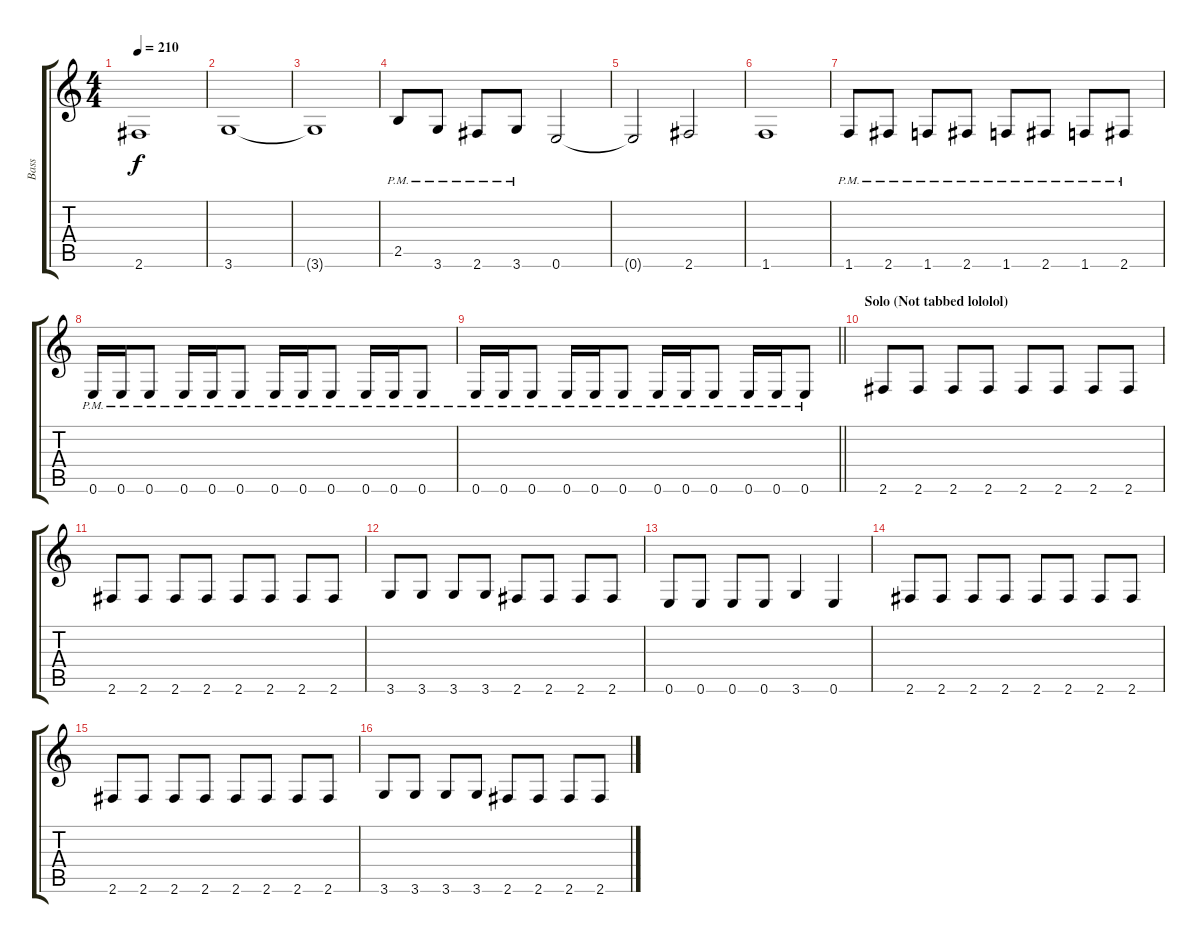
\track ("Bass" "Bass") {instrument electricbasspick}
\staff {score tabs}
\tuning (E4 B3 G3 D3 A2 E2) {hide}
\ts (4 4)
\tempo 210
\clef g2
\ks c
2.6{t}.1{dy f} |
3.6.1 |
3.6{t}.1 |
2.5{pm}.8 3.6{pm}.8 2.6{pm}.8 3.6{pm}.8 0.6.2 |
0.6{t}.2 2.6.2 |
1.6.1 |
1.6{pm}.8 2.6{pm}.8 1.6{pm}.8 2.6{pm}.8 1.6{pm}.8 2.6{pm}.8 1.6{pm}.8 2.6{pm}.8 |
0.6{pm}.16 0.6{pm}.16 0.6{pm}.8 0.6{pm}.16 0.6{pm}.16 0.6{pm}.8 0.6{pm}.16 0.6{pm}.16 0.6{pm}.8 0.6{pm}.16 0.6{pm}.16 0.6{pm}.8 |
\barLineRight lightlight
0.6{pm}.16 0.6{pm}.16 0.6{pm}.8 0.6{pm}.16 0.6{pm}.16 0.6{pm}.8 0.6{pm}.16 0.6{pm}.16 0.6{pm}.8 0.6{pm}.16 0.6{pm}.16 0.6{pm}.8 |
\section ("" "Solo (Not tabbed lololol)")
2.6.8 2.6.8 2.6.8 2.6.8 2.6.8 2.6.8 2.6.8 2.6.8 |
2.6.8 2.6.8 2.6.8 2.6.8 2.6.8 2.6.8 2.6.8 2.6.8 |
3.6.8 3.6.8 3.6.8 3.6.8 2.6.8 2.6.8 2.6.8 2.6.8 |
0.6.8 0.6.8 0.6.8 0.6.8 3.6.4 0.6.4 |
2.6.8 2.6.8 2.6.8 2.6.8 2.6.8 2.6.8 2.6.8 2.6.8 |
2.6.8 2.6.8 2.6.8 2.6.8 2.6.8 2.6.8 2.6.8 2.6.8 |
3.6.8 3.6.8 3.6.8 3.6.8 2.6.8 2.6.8 2.6.8 2.6.8
